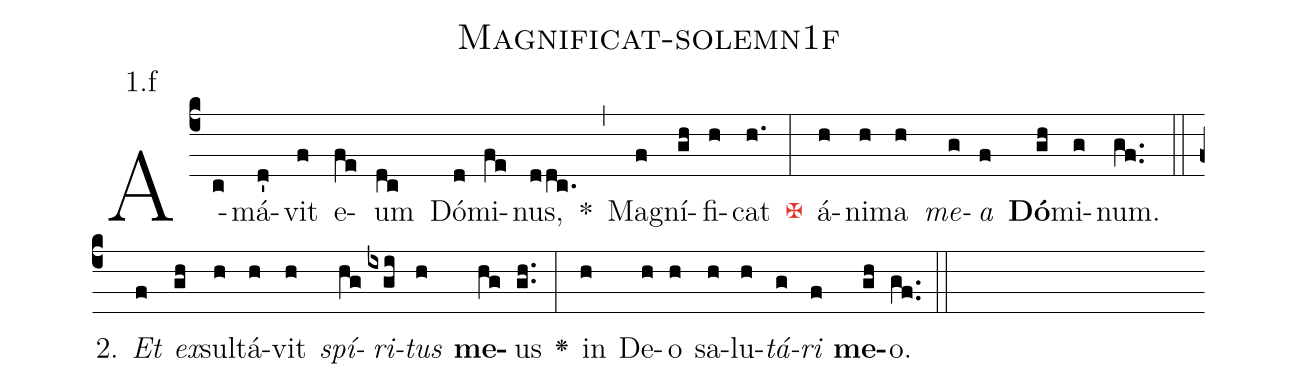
name: Magnificat-solemn1f;
annotation: 1.f;
%%
(c4) A(c)má(d')vit(f) e(fe)um(dc) Dó(d)mi(fe)nus,(ddc.) *(,) Ma(f)gní(gh)fi(h)cat(h.) <c><v>\maltese</v></c>(:) á(h)ni(h)ma(h) <i>me</i>(g)<i>a</i>(f) <b>Dó</b>(gh)mi(g)num.(gf..) (::)
2. <i>Et</i>(f) <i>ex</i>(gh)sul(h)tá(h)vit(h) <i>spí</i>(hg)<i>ri</i>(ixgi)<i>tus</i>(h) <b>me</b>(hg)us(gh..) <v>\greheightstar</v>(:) in(h) De(h)o(h) sa(h)lu(h)<i>tá</i>(g)<i>ri</i>(f) <b>me</b>(gh)o.(gf..) (::)
